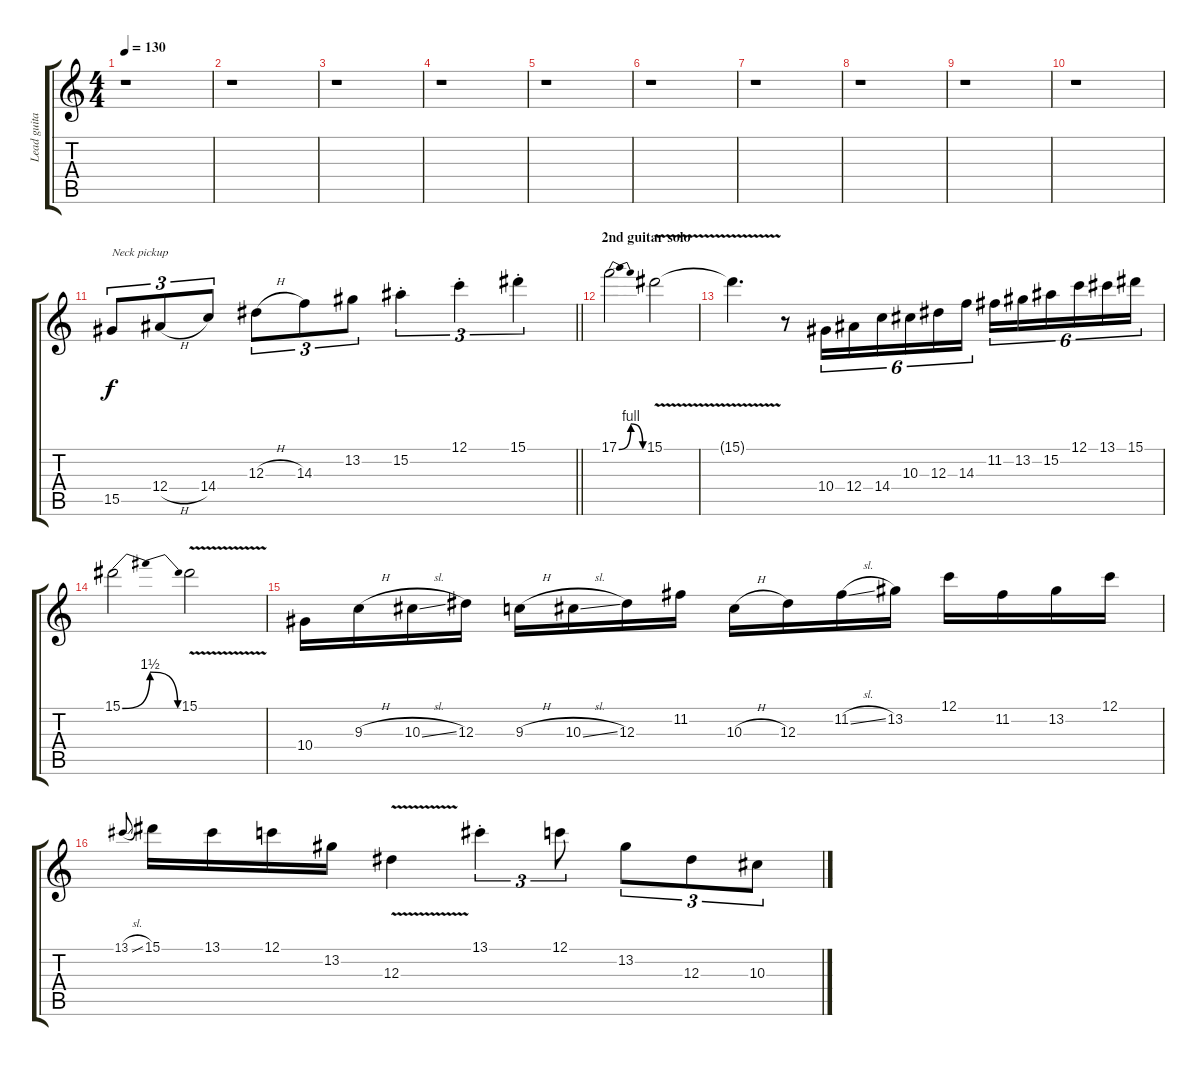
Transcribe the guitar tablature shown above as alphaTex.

\track ("Lead guitar 1" "Lead guita") {instrument distortionguitar}
\staff {score tabs}
\tuning (C4 G3 Eb3 Bb2 F2 C2) {hide}
\ts (4 4)
\tempo 130
\clef g2
\ks c
r.1{dy f} |
r.1 |
r.1 |
r.1 |
r.1 |
r.1 |
r.1 |
r.1 |
r.1 |
r.1 |
\barLineRight lightlight
15.5.8{tu (3 2) txt "Neck pickup"} 12.4{h}.8{tu (3 2)} 14.4.8{tu (3 2)} 12.3{h}.8{tu (3 2)} 14.3.8{tu (3 2)} 13.2.8{tu (3 2)} 15.2{st}.4{tu (3 2)} 12.1{st}.4{tu (3 2)} 15.1{st}.4{tu (3 2)} |
\section ("" "2nd guitar solo")
17.1{be (bendrelease 0 0 15 4 45 4 60 0)}.2 15.1{v}.2 |
15.1{t}.4{d} r.8 10.4.16{tu (6 4)} 12.4.16{tu (6 4)} 14.4.16{tu (6 4)} 10.3.16{tu (6 4)} 12.3.16{tu (6 4)} 14.3.16{tu (6 4)} 11.2.16{tu (6 4)} 13.2.16{tu (6 4)} 15.2.16{tu (6 4)} 12.1.16{tu (6 4)} 13.1.16{tu (6 4)} 15.1.16{tu (6 4)} |
15.1{be (bendrelease 0 0 15 6 45 6 60 0)}.2 15.1{v}.2 |
10.4.16 9.3{h}.16 10.3{sl}.16 12.3.16 9.3{h}.16 10.3{sl}.16 12.3.16 11.2.16 10.3{h}.16 12.3.16 11.2{sl}.16 13.2.16 12.1.16 11.2.16 13.2.16 12.1.16 |
13.1{sl}.8{gr onbeat} 15.1.16 13.1.16 12.1.16 13.2.16 12.3{v}.4 13.1{st}.4{tu (3 2)} 12.1.8{tu (3 2)} 13.2.8{tu (3 2)} 12.3.8{tu (3 2)} 10.3.8{tu (3 2)}
